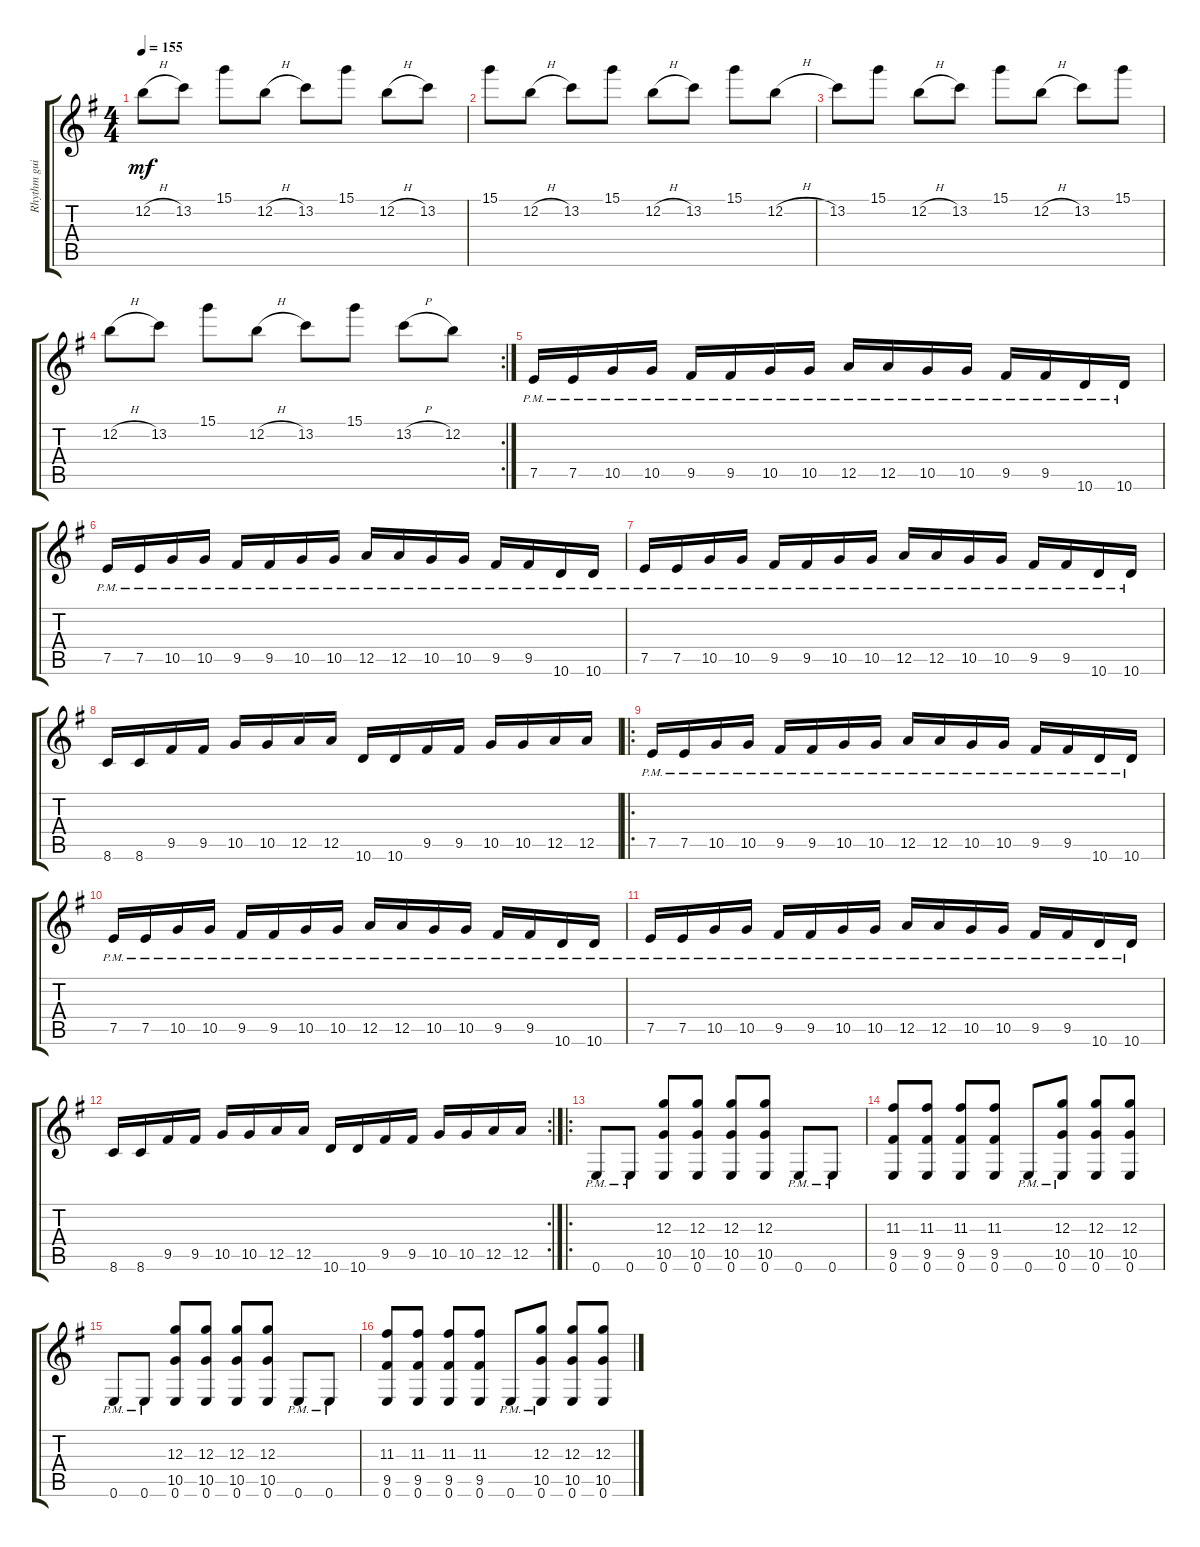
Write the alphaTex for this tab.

\track ("Rhythm guitar" "Rhythm gui") {instrument distortionguitar}
\staff {score tabs}
\tuning (E4 B3 G3 D3 A2 E2) {hide}
\ts (4 4)
\tempo 155
\clef g2
\ks g
12.2{h}.8{dy mf} 13.2.8 15.1.8 12.2{h}.8 13.2.8 15.1.8 12.2{h}.8 13.2.8 |
15.1.8 12.2{h}.8 13.2.8 15.1.8 12.2{h}.8 13.2.8 15.1.8 12.2{h}.8 |
13.2.8 15.1.8 12.2{h}.8 13.2.8 15.1.8 12.2{h}.8 13.2.8 15.1.8 |
\rc 2
12.2{h}.8 13.2.8 15.1.8 12.2{h}.8 13.2.8 15.1.8 13.2{h}.8 12.2.8 |
7.5{pm}.16 7.5{pm}.16 10.5{pm}.16 10.5{pm}.16 9.5{pm}.16 9.5{pm}.16 10.5{pm}.16 10.5{pm}.16 12.5{pm}.16 12.5{pm}.16 10.5{pm}.16 10.5{pm}.16 9.5{pm}.16 9.5{pm}.16 10.6{pm}.16 10.6{pm}.16 |
7.5{pm}.16 7.5{pm}.16 10.5{pm}.16 10.5{pm}.16 9.5{pm}.16 9.5{pm}.16 10.5{pm}.16 10.5{pm}.16 12.5{pm}.16 12.5{pm}.16 10.5{pm}.16 10.5{pm}.16 9.5{pm}.16 9.5{pm}.16 10.6{pm}.16 10.6{pm}.16 |
7.5{pm}.16 7.5{pm}.16 10.5{pm}.16 10.5{pm}.16 9.5{pm}.16 9.5{pm}.16 10.5{pm}.16 10.5{pm}.16 12.5{pm}.16 12.5{pm}.16 10.5{pm}.16 10.5{pm}.16 9.5{pm}.16 9.5{pm}.16 10.6{pm}.16 10.6{pm}.16 |
8.6.16 8.6.16 9.5.16 9.5.16 10.5.16 10.5.16 12.5.16 12.5.16 10.6.16 10.6.16 9.5.16 9.5.16 10.5.16 10.5.16 12.5.16 12.5.16 |
\ro
7.5{pm}.16 7.5{pm}.16 10.5{pm}.16 10.5{pm}.16 9.5{pm}.16 9.5{pm}.16 10.5{pm}.16 10.5{pm}.16 12.5{pm}.16 12.5{pm}.16 10.5{pm}.16 10.5{pm}.16 9.5{pm}.16 9.5{pm}.16 10.6{pm}.16 10.6{pm}.16 |
7.5{pm}.16 7.5{pm}.16 10.5{pm}.16 10.5{pm}.16 9.5{pm}.16 9.5{pm}.16 10.5{pm}.16 10.5{pm}.16 12.5{pm}.16 12.5{pm}.16 10.5{pm}.16 10.5{pm}.16 9.5{pm}.16 9.5{pm}.16 10.6{pm}.16 10.6{pm}.16 |
7.5{pm}.16 7.5{pm}.16 10.5{pm}.16 10.5{pm}.16 9.5{pm}.16 9.5{pm}.16 10.5{pm}.16 10.5{pm}.16 12.5{pm}.16 12.5{pm}.16 10.5{pm}.16 10.5{pm}.16 9.5{pm}.16 9.5{pm}.16 10.6{pm}.16 10.6{pm}.16 |
\rc 2
8.6.16 8.6.16 9.5.16 9.5.16 10.5.16 10.5.16 12.5.16 12.5.16 10.6.16 10.6.16 9.5.16 9.5.16 10.5.16 10.5.16 12.5.16 12.5.16 |
\ro
0.6{pm}.8 0.6{pm}.8 (12.3 10.5 0.6).8 (12.3 10.5 0.6).8 (12.3 10.5 0.6).8 (12.3 10.5 0.6).8 0.6{pm}.8 0.6{pm}.8 |
(11.3 9.5 0.6).8 (11.3 9.5 0.6).8 (11.3 9.5 0.6).8 (11.3 9.5 0.6).8 0.6{pm}.8 (12.3{pm} 10.5{pm} 0.6{pm}).8 (12.3 10.5 0.6).8 (12.3 10.5 0.6).8 |
0.6{pm}.8 0.6{pm}.8 (12.3 10.5 0.6).8 (12.3 10.5 0.6).8 (12.3 10.5 0.6).8 (12.3 10.5 0.6).8 0.6{pm}.8 0.6{pm}.8 |
(11.3 9.5 0.6).8 (11.3 9.5 0.6).8 (11.3 9.5 0.6).8 (11.3 9.5 0.6).8 0.6{pm}.8 (12.3{pm} 10.5{pm} 0.6{pm}).8 (12.3 10.5 0.6).8 (12.3 10.5 0.6).8
